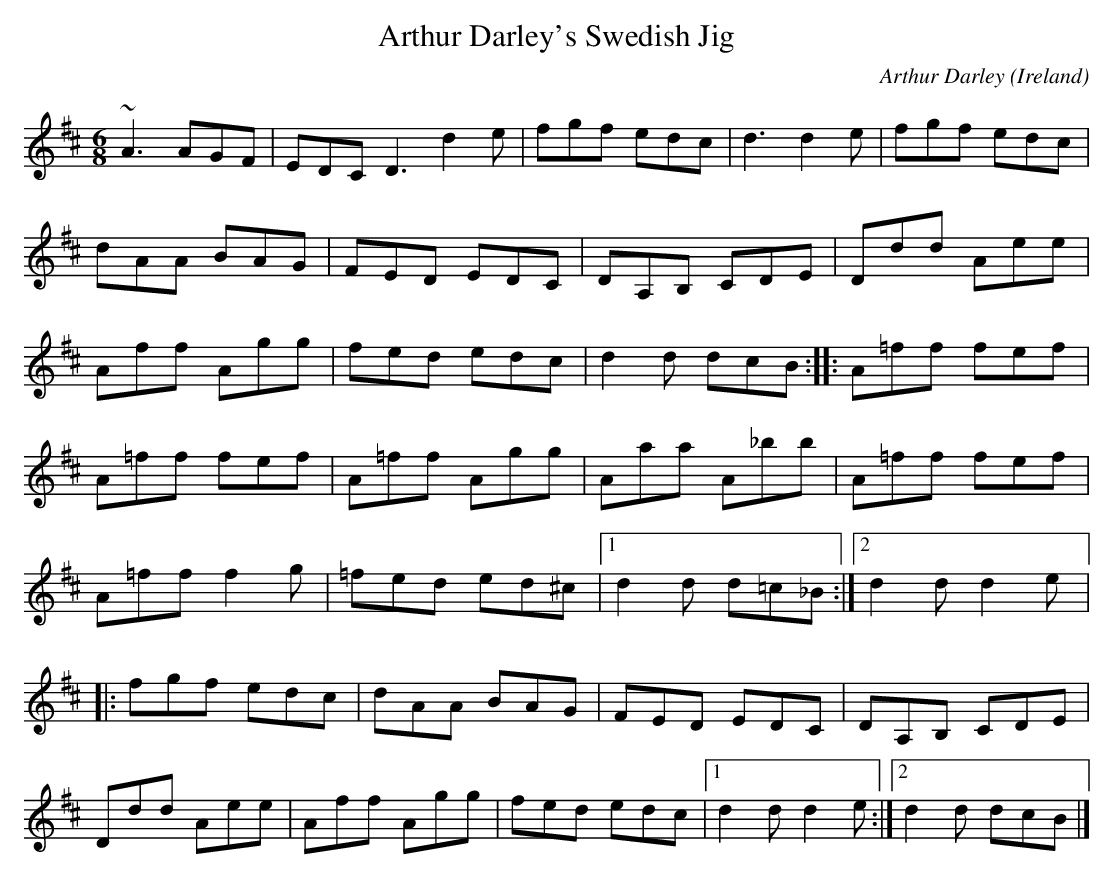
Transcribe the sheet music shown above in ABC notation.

X:1
T:Arthur Darley's Swedish Jig
O:Ireland
M:6/8
C:Arthur Darley
K:D
~A3 AGF|\
M:9/8\
EDC D3 d2e|\
M:6/8\
fgf edc|d3 d2e|\
fgf edc|dAA BAG|FED EDC|DA,B, CDE|\
Ddd Aee|Aff Agg|fed edc|d2d dcB::\
A=ff fef|A=ff fef|A=ff Agg|Aaa A_bb|\
A=ff fef|A=ff f2g|=fed ed^c\
|1 d2d d=c_B:|2 d2d d2e|:\
fgf edc|dAA BAG|FED EDC|DA,B, CDE|\
Ddd Aee|Aff Agg|fed edc|1 d2d d2e:|2 d2d dcB|]
